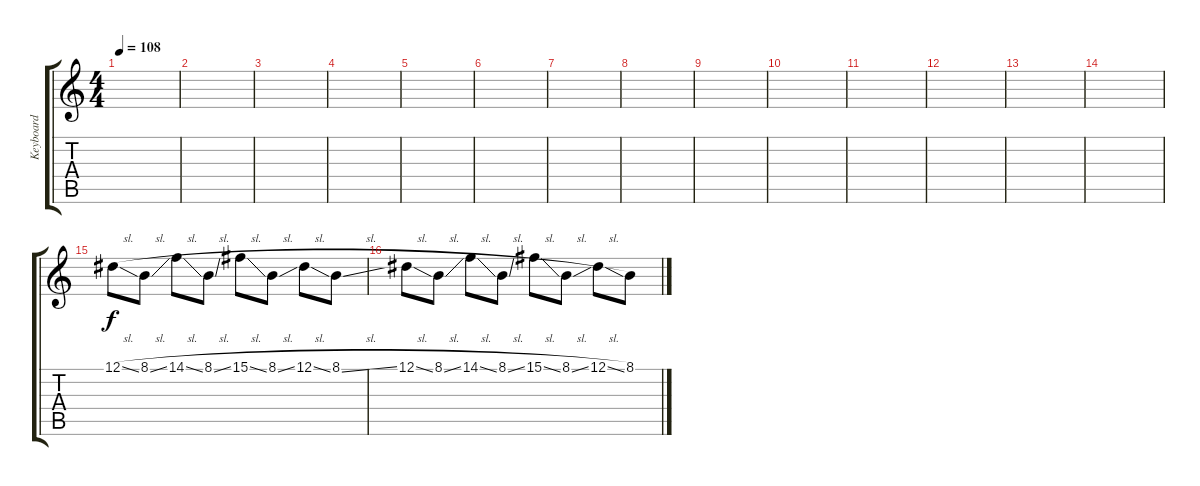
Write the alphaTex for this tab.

\track ("Keyboard" "Keyboard") {instrument drawbarorgan}
\staff {score tabs}
\tuning (Eb4 Bb3 Gb3 Db3 Ab2 Eb2) {hide}
\ts (4 4)
\tempo 108
\clef g2
\ks c
|
|
|
|
|
|
|
|
|
|
|
|
|
|
12.1{sl}.8{volume 3 instrument lead2sawtooth} 8.1{sl}.8{volume 11} 14.1{sl}.8 8.1{sl}.8 15.1{sl}.8 8.1{sl}.8 12.1{sl}.8 8.1{sl}.8 |
12.1{sl}.8{instrument lead2sawtooth} 8.1{sl}.8 14.1{sl}.8 8.1{sl}.8 15.1{sl}.8 8.1{sl}.8 12.1{sl}.8 8.1{sl}.8
